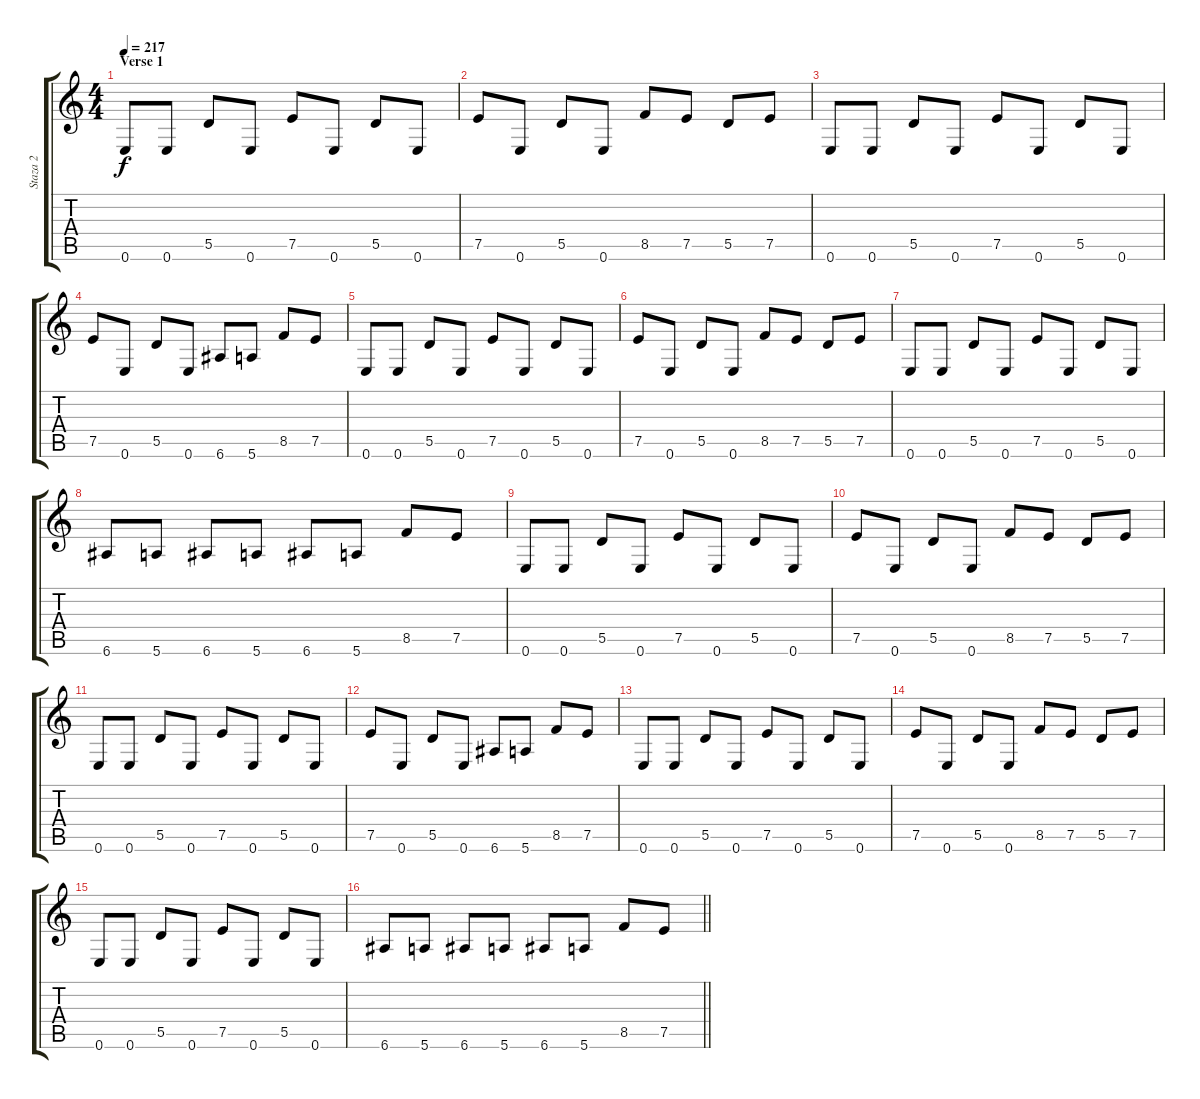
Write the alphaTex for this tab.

\track ("Staza 2" "Staza 2") {instrument overdrivenguitar}
\staff {score tabs}
\tuning (E4 B3 G3 D3 A2 E2) {hide}
\ts (4 4)
\section ("" "Verse 1")
\tempo 217
\clef g2
\ks c
0.6.8{dy f} 0.6.8 5.5.8 0.6.8 7.5.8 0.6.8 5.5.8 0.6.8 |
7.5.8 0.6.8 5.5.8 0.6.8 8.5.8 7.5.8 5.5.8 7.5.8 |
0.6.8 0.6.8 5.5.8 0.6.8 7.5.8 0.6.8 5.5.8 0.6.8 |
7.5.8 0.6.8 5.5.8 0.6.8 6.6.8 5.6.8 8.5.8 7.5.8 |
0.6.8 0.6.8 5.5.8 0.6.8 7.5.8 0.6.8 5.5.8 0.6.8 |
7.5.8 0.6.8 5.5.8 0.6.8 8.5.8 7.5.8 5.5.8 7.5.8 |
0.6.8 0.6.8 5.5.8 0.6.8 7.5.8 0.6.8 5.5.8 0.6.8 |
6.6.8 5.6.8 6.6.8 5.6.8 6.6.8 5.6.8 8.5.8 7.5.8 |
0.6.8 0.6.8 5.5.8 0.6.8 7.5.8 0.6.8 5.5.8 0.6.8 |
7.5.8 0.6.8 5.5.8 0.6.8 8.5.8 7.5.8 5.5.8 7.5.8 |
0.6.8 0.6.8 5.5.8 0.6.8 7.5.8 0.6.8 5.5.8 0.6.8 |
7.5.8 0.6.8 5.5.8 0.6.8 6.6.8 5.6.8 8.5.8 7.5.8 |
0.6.8 0.6.8 5.5.8 0.6.8 7.5.8 0.6.8 5.5.8 0.6.8 |
7.5.8 0.6.8 5.5.8 0.6.8 8.5.8 7.5.8 5.5.8 7.5.8 |
0.6.8 0.6.8 5.5.8 0.6.8 7.5.8 0.6.8 5.5.8 0.6.8 |
\barLineRight lightlight
6.6.8 5.6.8 6.6.8 5.6.8 6.6.8 5.6.8 8.5.8 7.5.8
